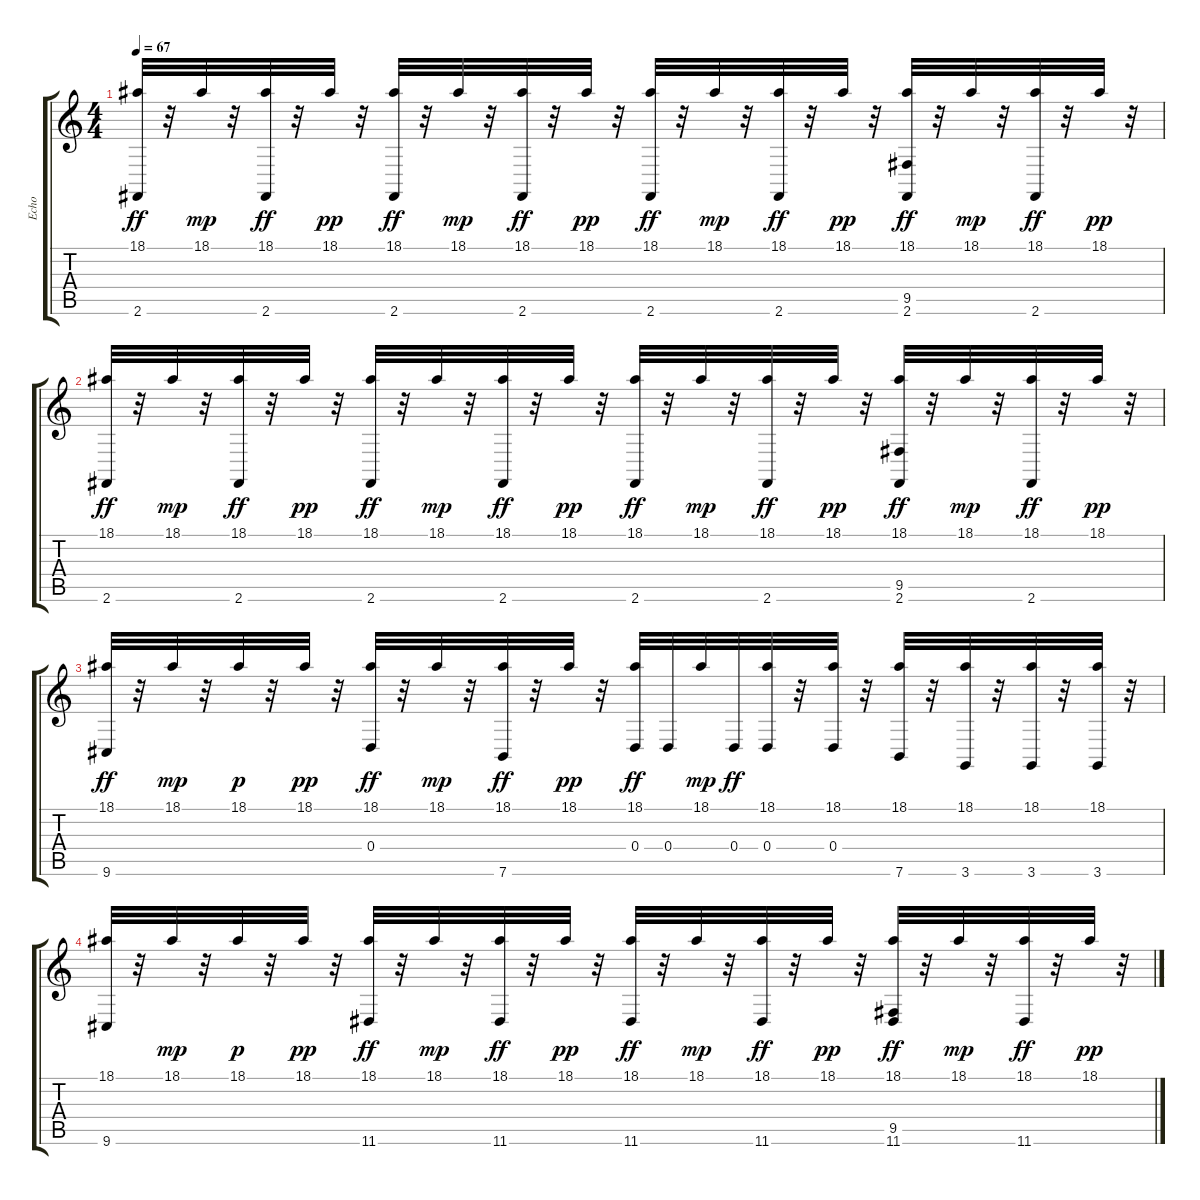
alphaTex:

\track ("Echo" "Echo") {instrument acousticgrandpiano}
\staff {score tabs}
\tuning (E4 B3 G3 D3 A2 E2) {hide}
\ts (4 4)
\tempo 67
\clef g2
\ks c
(18.1 2.6).32{dy ff} r.32 18.1.32{dy mp} r.32 (18.1 2.6).32{dy ff} r.32 18.1.32{dy pp} r.32 (18.1 2.6).32{dy ff} r.32 18.1.32{dy mp} r.32 (18.1 2.6).32{dy ff} r.32 18.1.32{dy pp} r.32 (18.1 2.6).32{dy ff} r.32 18.1.32{dy mp} r.32 (18.1 2.6).32{dy ff} r.32 18.1.32{dy pp} r.32 (18.1 9.5 2.6).32{dy ff} r.32 18.1.32{dy mp} r.32 (18.1 2.6).32{dy ff} r.32 18.1.32{dy pp} r.32 |
(18.1 2.6).32{dy ff} r.32 18.1.32{dy mp} r.32 (18.1 2.6).32{dy ff} r.32 18.1.32{dy pp} r.32 (18.1 2.6).32{dy ff} r.32 18.1.32{dy mp} r.32 (18.1 2.6).32{dy ff} r.32 18.1.32{dy pp} r.32 (18.1 2.6).32{dy ff} r.32 18.1.32{dy mp} r.32 (18.1 2.6).32{dy ff} r.32 18.1.32{dy pp} r.32 (18.1 9.5 2.6).32{dy ff} r.32 18.1.32{dy mp} r.32 (18.1 2.6).32{dy ff} r.32 18.1.32{dy pp} r.32 |
(18.1 9.6).32{dy ff} r.32 18.1.32{dy mp} r.32 18.1.32{dy p} r.32 18.1.32{dy pp} r.32 (18.1 0.4).32{dy ff} r.32 18.1.32{dy mp} r.32 (18.1 7.6).32{dy ff} r.32 18.1.32{dy pp} r.32 (18.1 0.4).32{dy ff} 0.4.32 18.1.32{dy mp} 0.4.32{dy ff} (18.1 0.4).32 r.32 (18.1 0.4).32 r.32 (18.1 7.6).32 r.32 (18.1 3.6).32 r.32 (18.1 3.6).32 r.32 (18.1 3.6).32 r.32 |
(18.1 9.6).32 r.32 18.1.32{dy mp} r.32 18.1.32{dy p} r.32 18.1.32{dy pp} r.32 (18.1 11.6).32{dy ff} r.32 18.1.32{dy mp} r.32 (18.1 11.6).32{dy ff} r.32 18.1.32{dy pp} r.32 (18.1 11.6).32{dy ff} r.32 18.1.32{dy mp} r.32 (18.1 11.6).32{dy ff} r.32 18.1.32{dy pp} r.32 (18.1 9.5 11.6).32{dy ff} r.32 18.1.32{dy mp} r.32 (18.1 11.6).32{dy ff} r.32 18.1.32{dy pp} r.32
